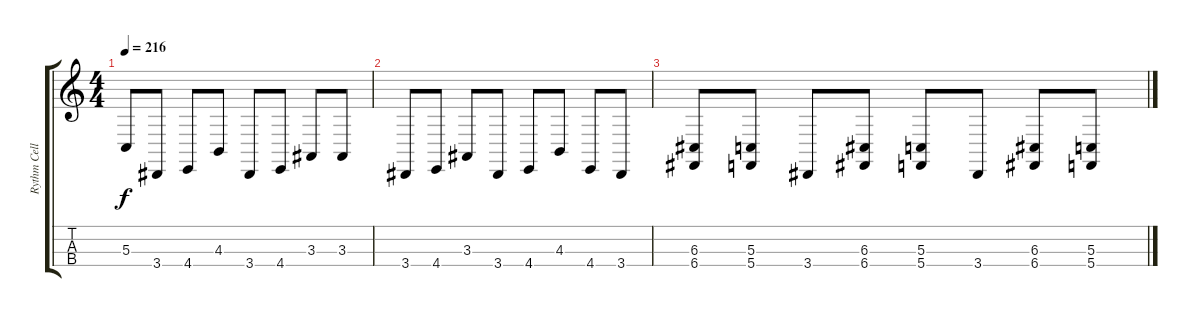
\track ("Rythm Cello" "Rythm Cell") {instrument cello}
\staff {score tabs}
\tuning (A3 D3 G2 C2) {hide}
\ts (4 4)
\tempo 216
\clef g2
\ks c
5.3.8{dy f} 3.4.8 4.4.8 4.3.8 3.4.8 4.4.8 3.3.8 3.3.8 |
3.4.8 4.4.8 3.3.8 3.4.8 4.4.8 4.3.8 4.4.8 3.4.8 |
(6.3 6.4).8 (5.3 5.4).8 3.4.8 (6.3 6.4).8 (5.3 5.4).8 3.4.8 (6.3 6.4).8 (5.3 5.4).8
